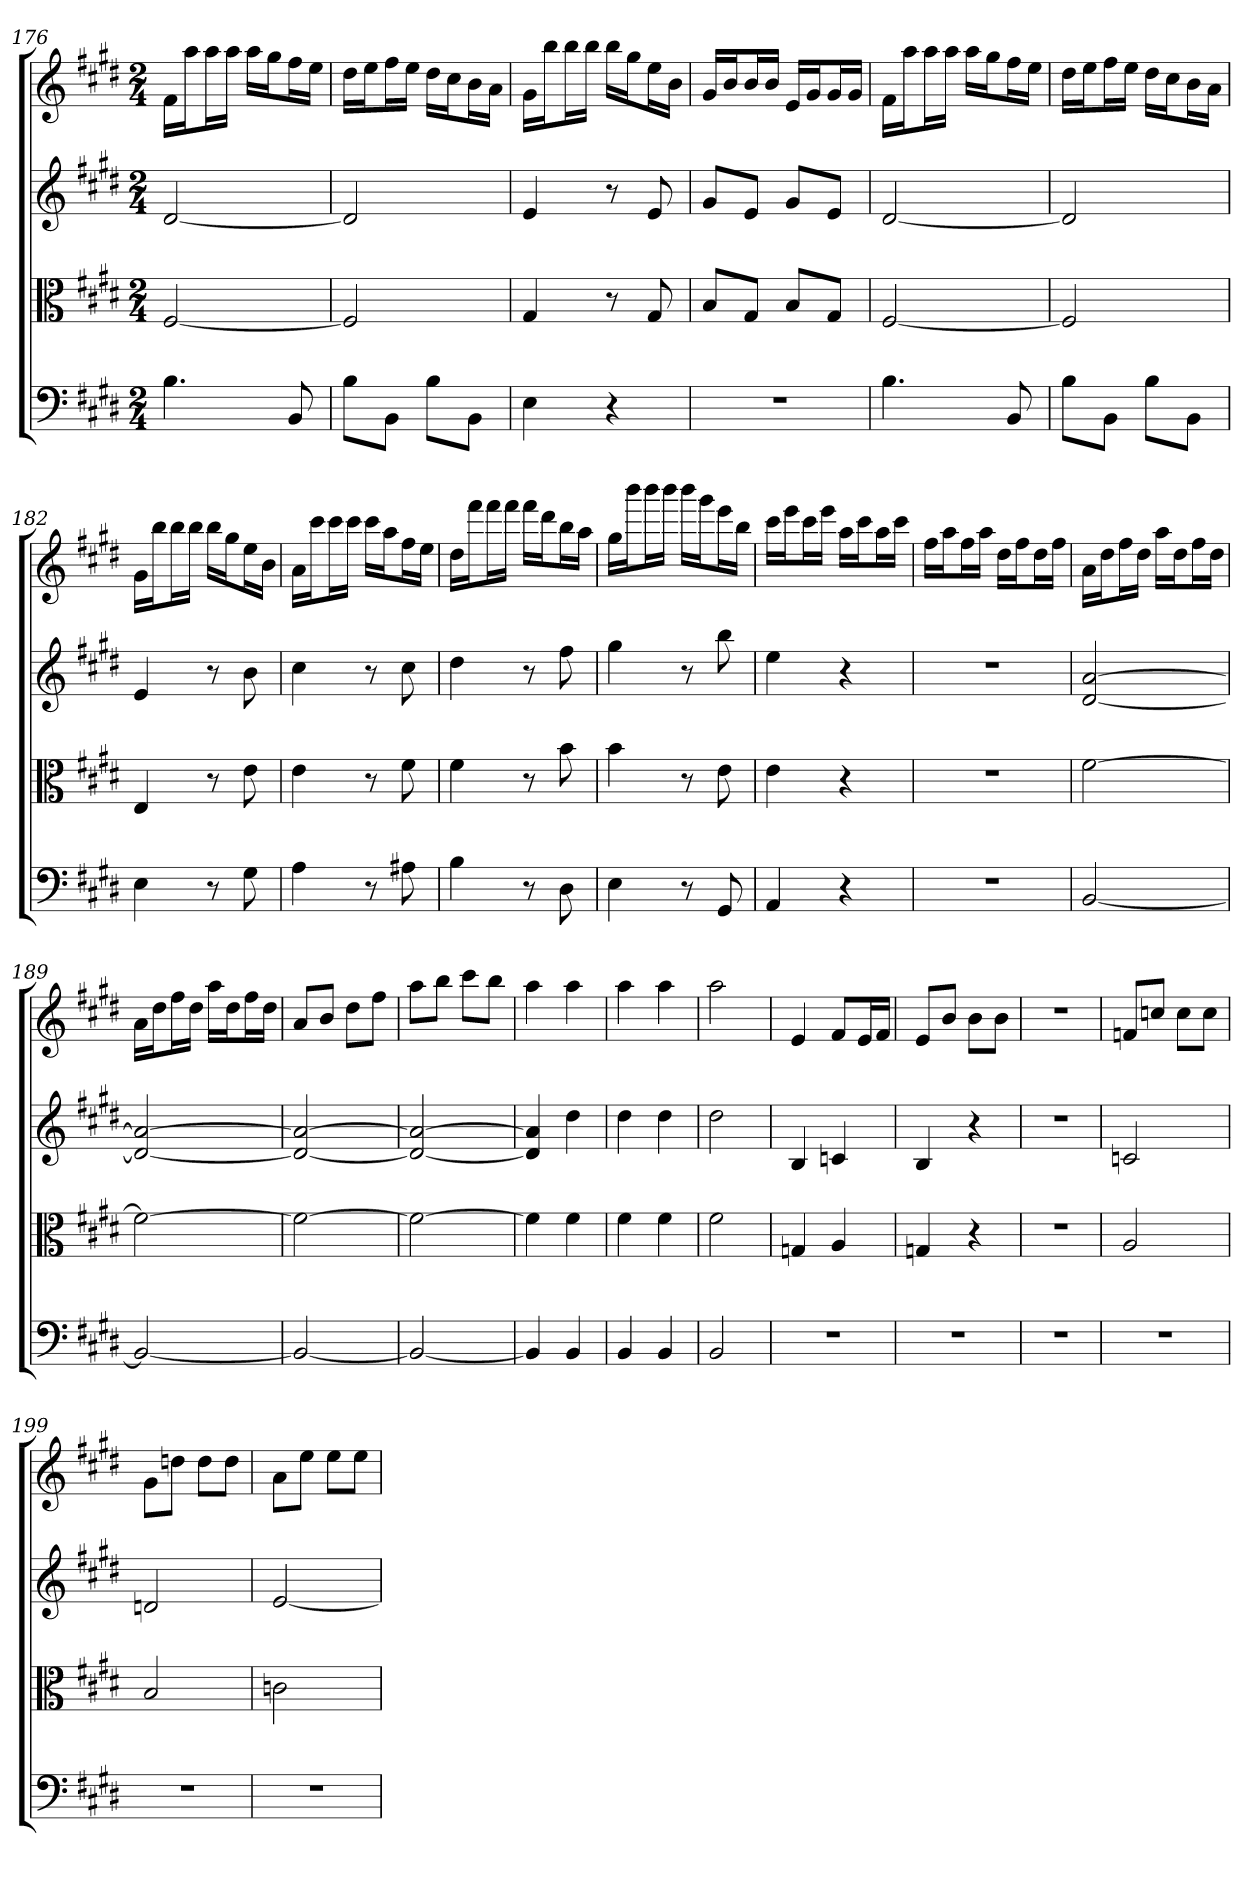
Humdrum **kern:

**kern	**kern	**kern	**kern
*part4	*part3	*part2	*part1
*staff4	*staff3	*staff2	*staff1
*clefF4	*clefC3	*	*
*k[f#c#g#d#]	*k[f#c#g#d#]	*k[f#c#g#d#]	*k[f#c#g#d#]
*E:	*E:	*E:	*E:
*M2/4	*M2/4	*M2/4	*M2/4
=176	=176	=176	=176
4.B	[2F#	[2d#	16f#LL
.	.	.	16aaJ
.	.	.	16aaL
.	.	.	16aaJJ
.	.	.	16aaLL
.	.	.	16gg#J
8BB	.	.	16ff#L
.	.	.	16eeJJ
=177	=177	=177	=177
8B\L	2F#]	2d#]	16dd#LL
.	.	.	16eeJ
8BB\J	.	.	16ff#L
.	.	.	16eeJJ
8B\L	.	.	16dd#LL
.	.	.	16cc#J
8BB\J	.	.	16bL
.	.	.	16aJJ
=178	=178	=178	=178
4E	4G#	4e	16g#LL
.	.	.	16bbJ
.	.	.	16bbL
.	.	.	16bbJJ
4r	8r	8r	16bbLL
.	.	.	16gg#J
.	8G#	8e	16eeL
.	.	.	16bJJ
=179	=179	=179	=179
2r	8B/L	8g#L	16g#LL
.	.	.	16bJ
.	8G#/J	8eJ	16bL
.	.	.	16bJJ
.	8B/L	8g#L	16eLL
.	.	.	16g#J
.	8G#/J	8eJ	16g#L
.	.	.	16g#JJ
=180	=180	=180	=180
4.B	[2F#	[2d#	16f#LL
.	.	.	16aaJ
.	.	.	16aaL
.	.	.	16aaJJ
.	.	.	16aaLL
.	.	.	16gg#J
8BB	.	.	16ff#L
.	.	.	16eeJJ
=181	=181	=181	=181
8B\L	2F#]	2d#]	16dd#LL
.	.	.	16eeJ
8BB\J	.	.	16ff#L
.	.	.	16eeJJ
8B\L	.	.	16dd#LL
.	.	.	16cc#J
8BB\J	.	.	16bL
.	.	.	16aJJ
=182	=182	=182	=182
4E	4E	4e	16g#LL
.	.	.	16bbJ
.	.	.	16bbL
.	.	.	16bbJJ
8r	8r	8r	16bbLL
.	.	.	16gg#J
8G#	8e	8b	16eeL
.	.	.	16bJJ
=183	=183	=183	=183
4A	4e	4cc#	16aLL
.	.	.	16ccc#J
.	.	.	16ccc#L
.	.	.	16ccc#JJ
8r	8r	8r	16ccc#LL
.	.	.	16aaJ
8A#X	8f#	8cc#	16ff#L
.	.	.	16eeJJ
=184	=184	=184	=184
4B	4f#	4dd#	16dd#LL
.	.	.	16fff#J
.	.	.	16fff#L
.	.	.	16fff#JJ
8r	8r	8r	16fff#LL
.	.	.	16ddd#J
8D#	8b	8ff#	16bbL
.	.	.	16aaJJ
=185	=185	=185	=185
4E	4b	4gg#	16gg#LL
.	.	.	16bbbJ
.	.	.	16bbbL
.	.	.	16bbbJJ
8r	8r	8r	16bbbLL
.	.	.	16ggg#J
8GG#	8e	8bb	16eeeL
.	.	.	16bbJJ
=186	=186	=186	=186
4AA	4e	4ee	16ccc#LL
.	.	.	16eeeJ
.	.	.	16ccc#L
.	.	.	16eeeJJ
4r	4r	4r	16aaLL
.	.	.	16ccc#J
.	.	.	16aaL
.	.	.	16ccc#JJ
=187	=187	=187	=187
2r	2r	2r	16ff#LL
.	.	.	16aaJ
.	.	.	16ff#L
.	.	.	16aaJJ
.	.	.	16dd#LL
.	.	.	16ff#J
.	.	.	16dd#L
.	.	.	16ff#JJ
=188	=188	=188	=188
[2BB	[2f#	[2d# [2a	16aLL
.	.	.	16dd#J
.	.	.	16ff#L
.	.	.	16dd#JJ
.	.	.	16aaLL
.	.	.	16dd#J
.	.	.	16ff#L
.	.	.	16dd#JJ
=189	=189	=189	=189
2BB_	2f#_	2d#_ 2a_	16aLL
.	.	.	16dd#J
.	.	.	16ff#L
.	.	.	16dd#JJ
.	.	.	16aaLL
.	.	.	16dd#J
.	.	.	16ff#L
.	.	.	16dd#JJ
=190	=190	=190	=190
2BB_	2f#_	2d#_ 2a_	8aL
.	.	.	8bJ
.	.	.	8dd#L
.	.	.	8ff#J
=191	=191	=191	=191
2BB_	2f#_	2d#_ 2a_	8aaL
.	.	.	8bbJ
.	.	.	8ccc#L
.	.	.	8bbJ
=192	=192	=192	=192
4BB]	4f#]	4d#] 4a]	4aa
4BB	4f#	4dd#	4aa
=193	=193	=193	=193
4BB	4f#	4dd#	4aa
4BB	4f#	4dd#	4aa
=194	=194	=194	=194
2BB	2f#	2dd#	2aa
=195	=195	=195	=195
2r	4Gn	4B	4e
.	4A	4cn	8f#L
.	.	.	16eL
.	.	.	16f#JJ
=196	=196	=196	=196
2r	4Gn	4B	8eL
.	.	.	8bJ
.	4r	4r	8bL
.	.	.	8bJ
=197	=197	=197	=197
2r	2r	2r	2r
=198	=198	=198	=198
2r	2A	2cn	8fnL
.	.	.	8ccnJ
.	.	.	8ccL
.	.	.	8ccJ
=199	=199	=199	=199
2r	2B	2dn	8g#L
.	.	.	8ddnJ
.	.	.	8ddL
.	.	.	8ddJ
=200	=200	=200	=200
2r	2cn	[2e	8aL
.	.	.	8eeJ
.	.	.	8eeL
.	.	.	8eeJ
=	=	=	=
*-	*-	*-	*-
